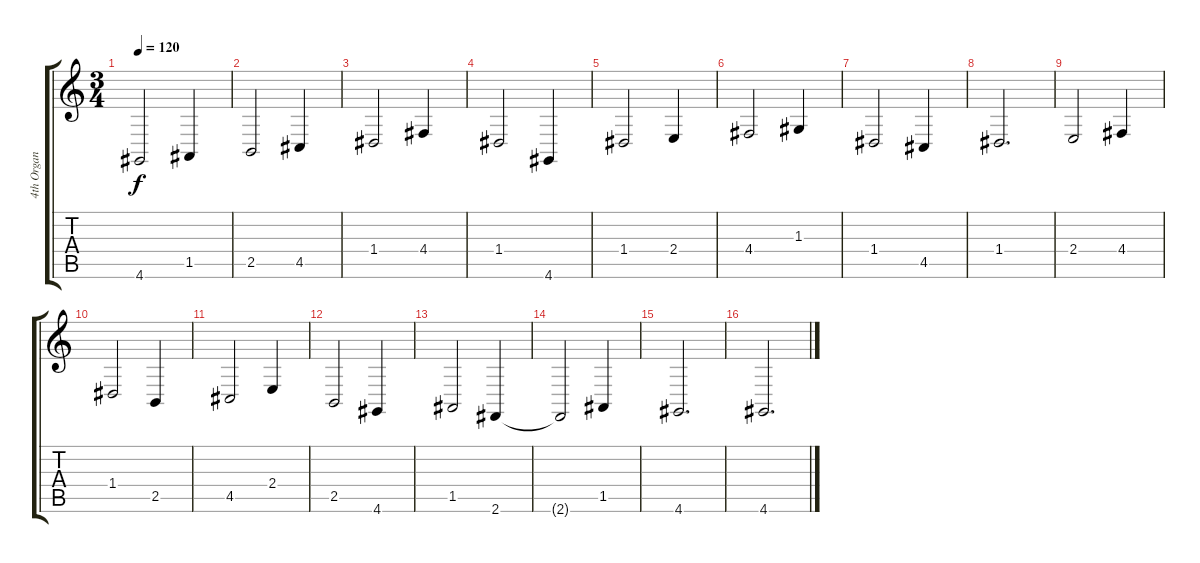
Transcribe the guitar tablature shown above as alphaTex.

\track ("4th Organ" "4th Organ") {instrument drawbarorgan}
\staff {score tabs}
\tuning (E4 B3 G3 D3 A2 E2) {hide}
\ts (3 4)
\tempo 120
\clef g2
\ks c
4.6.2{dy f} 1.5.4 |
2.5.2 4.5.4 |
1.4.2 4.4.4 |
1.4.2 4.6.4 |
1.4.2 2.4.4 |
4.4.2 1.3.4 |
1.4.2 4.5.4 |
1.4.2{d} |
2.4.2 4.4.4 |
1.4.2 2.5.4 |
4.5.2 2.4.4 |
2.5.2 4.6.4 |
1.5.2 2.6.4 |
2.6{t}.2 1.5.4 |
4.6.2{d} |
4.6.2{d}
